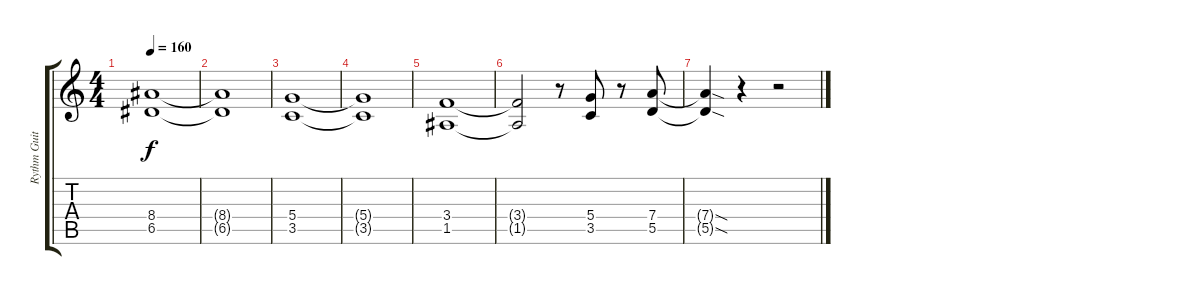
\track ("Rythm Guitar" "Rythm Guit") {instrument overdrivenguitar}
\staff {score tabs}
\tuning (E4 B3 G3 D3 A2 E2) {hide}
\ts (4 4)
\tempo 160
\clef g2
\ks c
(8.4 6.5).1{dy f} |
(8.4{t} 6.5{t}).1 |
(5.4 3.5).1 |
(5.4{t} 3.5{t}).1 |
(3.4 1.5).1 |
(3.4{t} 1.5{t}).2 r.8 (5.4 3.5).8 r.8 (7.4 5.5).8 |
(7.4{sod t} 5.5{sod t}).4 r.4 r.2
